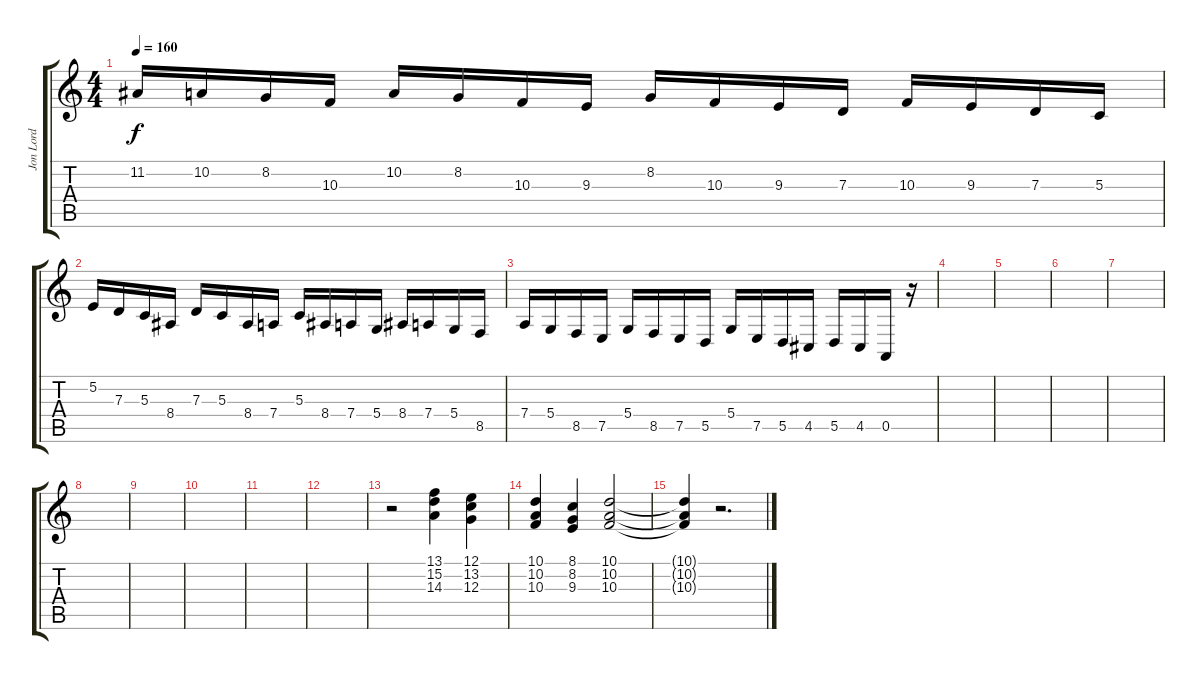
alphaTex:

\track ("Jon Lord" "Jon Lord") {instrument rockorgan}
\staff {score tabs}
\tuning (E4 B3 G3 D3 A2 E2) {hide}
\ts (4 4)
\tempo 160
\clef g2
\ks c
11.2.16{dy f} 10.2.16 8.2.16 10.3.16 10.2.16 8.2.16 10.3.16 9.3.16 8.2.16 10.3.16 9.3.16 7.3.16 10.3.16 9.3.16 7.3.16 5.3.16 |
5.2.16 7.3.16 5.3.16 8.4.16 7.3.16 5.3.16 8.4.16 7.4.16 5.3.16 8.4.16 7.4.16 5.4.16 8.4.16 7.4.16 5.4.16 8.5.16 |
7.4.16 5.4.16 8.5.16 7.5.16 5.4.16 8.5.16 7.5.16 5.5.16 5.4.16 7.5.16 5.5.16 4.5.16 5.5.16 4.5.16 0.5.16 r.16 |
|
|
|
|
|
|
|
|
|
r.2 (13.1 15.2 14.3).4 (12.1 13.2 12.3).4 |
(10.1 10.2 10.3).4 (8.1 8.2 9.3).4 (10.1 10.2 10.3).2 |
(10.1{t} 10.2{t} 10.3{t}).4 r.2{d}
